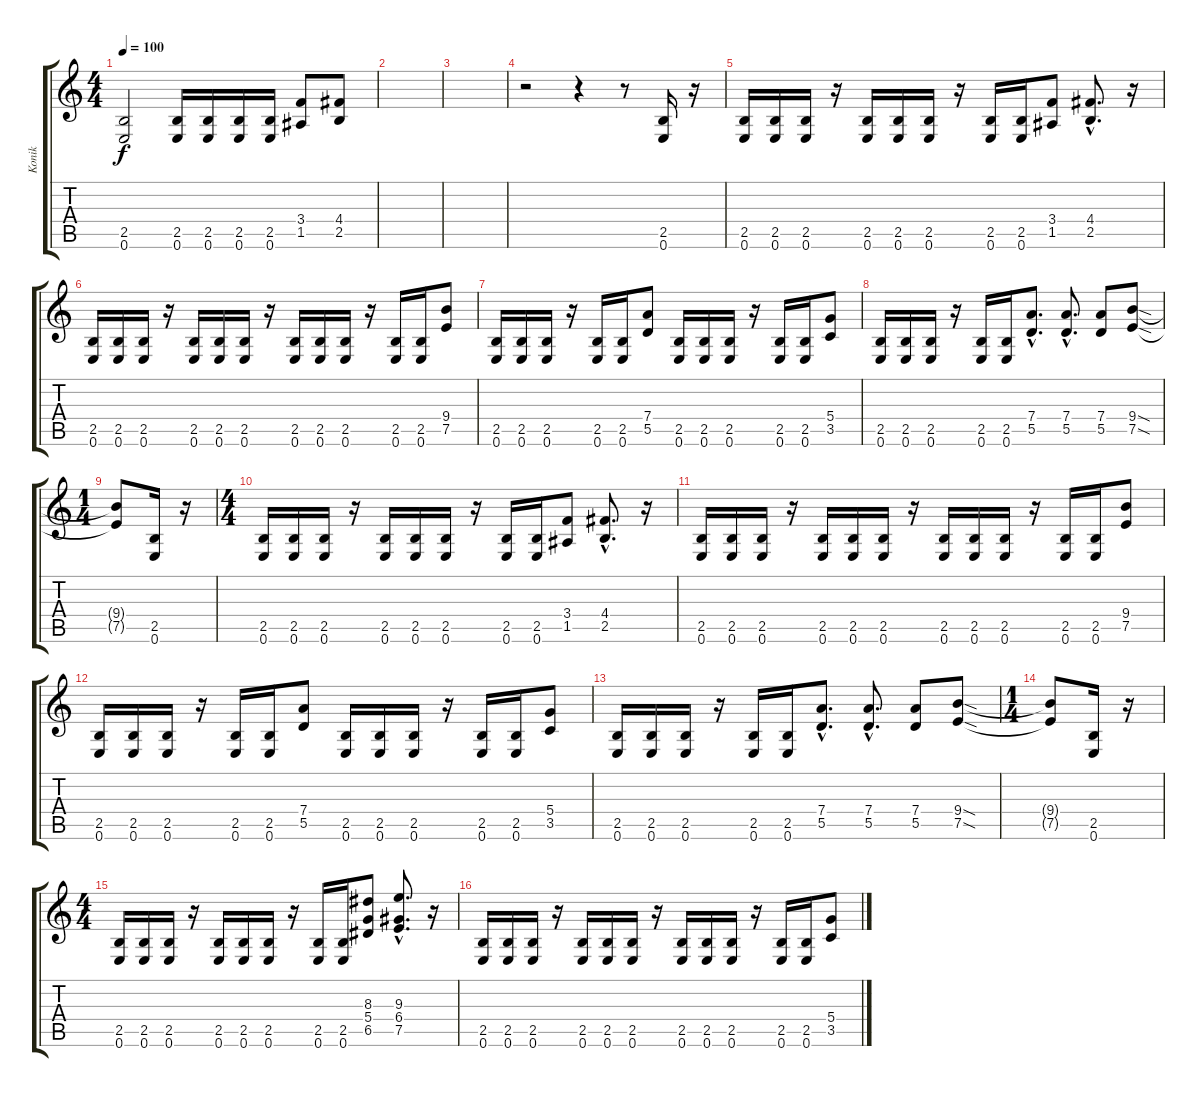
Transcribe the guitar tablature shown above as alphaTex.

\track ("Konik" "Konik") {instrument distortionguitar}
\staff {score tabs}
\tuning (E4 B3 G3 D3 A2 E2) {hide}
\ts (4 4)
\tempo 100
\clef g2
\ks c
(2.5 0.6).2{dy f instrument distortionguitar} (2.5 0.6).16 (2.5 0.6).16 (2.5 0.6).16 (2.5 0.6).16 (3.4 1.5).8 (4.4 2.5).8 |
|
|
r.2 r.4 r.8 (2.5 0.6).16 r.16 |
(2.5 0.6).16 (2.5 0.6).16 (2.5 0.6).16 r.16 (2.5 0.6).16 (2.5 0.6).16 (2.5 0.6).16 r.16 (2.5 0.6).16 (2.5 0.6).16 (3.4 1.5).8 (4.4{hac} 2.5{hac}).8{d} r.16 |
(2.5 0.6).16 (2.5 0.6).16 (2.5 0.6).16 r.16 (2.5 0.6).16 (2.5 0.6).16 (2.5 0.6).16 r.16 (2.5 0.6).16 (2.5 0.6).16 (2.5 0.6).16 r.16 (2.5 0.6).16 (2.5 0.6).16 (9.4 7.5).8 |
(2.5 0.6).16 (2.5 0.6).16 (2.5 0.6).16 r.16 (2.5 0.6).16 (2.5 0.6).16 (7.4 5.5).8 (2.5 0.6).16 (2.5 0.6).16 (2.5 0.6).16 r.16 (2.5 0.6).16 (2.5 0.6).16 (5.4 3.5).8 |
(2.5 0.6).16 (2.5 0.6).16 (2.5 0.6).16 r.16 (2.5 0.6).16 (2.5 0.6).16 (7.4{hac} 5.5{hac}).8{d} (7.4{hac} 5.5{hac}).8{d} (7.4 5.5).8 (9.4{sod} 7.5{sod}).8 |
\ts (1 4)
(9.4{t} 7.5{t}).8 (2.5 0.6).16 r.16 |
\ts (4 4)
(2.5 0.6).16 (2.5 0.6).16 (2.5 0.6).16 r.16 (2.5 0.6).16 (2.5 0.6).16 (2.5 0.6).16 r.16 (2.5 0.6).16 (2.5 0.6).16 (3.4 1.5).8 (4.4{hac} 2.5{hac}).8{d} r.16 |
(2.5 0.6).16 (2.5 0.6).16 (2.5 0.6).16 r.16 (2.5 0.6).16 (2.5 0.6).16 (2.5 0.6).16 r.16 (2.5 0.6).16 (2.5 0.6).16 (2.5 0.6).16 r.16 (2.5 0.6).16 (2.5 0.6).16 (9.4 7.5).8 |
(2.5 0.6).16 (2.5 0.6).16 (2.5 0.6).16 r.16 (2.5 0.6).16 (2.5 0.6).16 (7.4 5.5).8 (2.5 0.6).16 (2.5 0.6).16 (2.5 0.6).16 r.16 (2.5 0.6).16 (2.5 0.6).16 (5.4 3.5).8 |
(2.5 0.6).16 (2.5 0.6).16 (2.5 0.6).16 r.16 (2.5 0.6).16 (2.5 0.6).16 (7.4{hac} 5.5{hac}).8{d} (7.4{hac} 5.5{hac}).8{d} (7.4 5.5).8 (9.4{sod} 7.5{sod}).8 |
\ts (1 4)
(9.4{t} 7.5{t}).8 (2.5 0.6).16 r.16 |
\ts (4 4)
(2.5 0.6).16 (2.5 0.6).16 (2.5 0.6).16 r.16 (2.5 0.6).16 (2.5 0.6).16 (2.5 0.6).16 r.16 (2.5 0.6).16 (2.5 0.6).16 (8.3 5.4 6.5).8 (9.3{hac} 6.4{hac} 7.5{hac}).8{d} r.16 |
(2.5 0.6).16 (2.5 0.6).16 (2.5 0.6).16 r.16 (2.5 0.6).16 (2.5 0.6).16 (2.5 0.6).16 r.16 (2.5 0.6).16 (2.5 0.6).16 (2.5 0.6).16 r.16 (2.5 0.6).16 (2.5 0.6).16 (5.4 3.5).8
